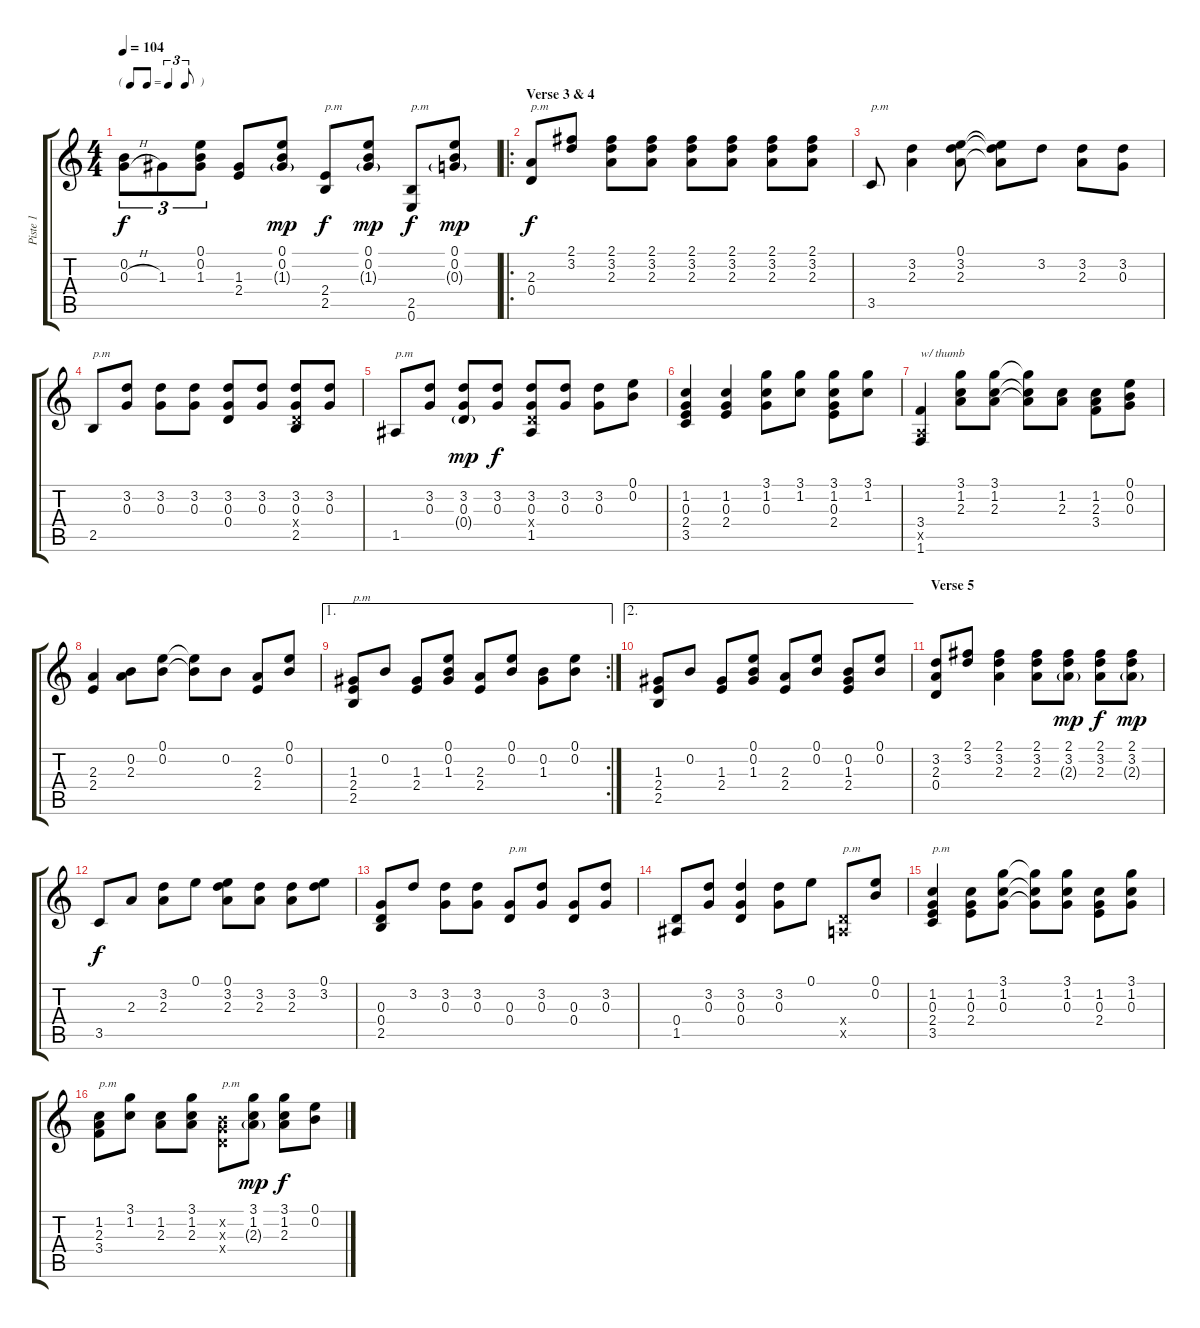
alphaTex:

\track ("Piste 1" "Piste 1") {instrument acousticguitarsteel}
\staff {score tabs}
\tuning (E4 B3 G3 D3 A2 E2) {hide}
\ts (4 4)
\tf triplet8th
\tempo 104
\clef g2
\ks c
(0.2 0.3{h}).8{tu (3 2) dy f} 1.3.8{tu (3 2)} (0.1 0.2 1.3).8{tu (3 2)} (1.3 2.4).8 (0.1 0.2 1.3{g}).8{dy mp} (2.4 2.5).8{txt "p.m" dy f} (0.1 0.2 1.3{g}).8{dy mp} (2.5 0.6).8{txt "p.m" dy f} (0.1 0.2 0.3{g}).8{dy mp} |
\ro
\section ("" "Verse 3 & 4")
(2.3 0.4).8{txt "p.m" dy f} (2.1 3.2).8 (2.1 3.2 2.3).8 (2.1 3.2 2.3).8 (2.1 3.2 2.3).8 (2.1 3.2 2.3).8 (2.1 3.2 2.3).8 (2.1 3.2 2.3).8 |
3.5.8{txt "p.m"} (3.2 2.3).4 (0.1 3.2 2.3).8 (0.1{t} 3.2{t} 2.3{t}).8 3.2.8 (3.2 2.3).8 (3.2 0.3).8 |
2.5.8{txt "p.m"} (3.2 0.3).8 (3.2 0.3).8 (3.2 0.3).8 (3.2 0.3 0.4).8 (3.2 0.3).8 (3.2 0.3 0.4{x} 2.5).8 (3.2 0.3).8 |
1.5.8{txt "p.m"} (3.2 0.3).8 (3.2 0.3 0.4{g}).8{dy mp} (3.2 0.3).8{dy f} (3.2 0.3 0.4{x} 1.5).8 (3.2 0.3).8 (3.2 0.3).8 (0.1 0.2).8 |
(1.2 0.3 2.4 3.5).4 (1.2 0.3 2.4).4 (3.1 1.2 0.3).8 (3.1 1.2).8 (3.1 1.2 0.3 2.4).8 (3.1 1.2).8 |
(3.4 0.5{x} 1.6).4{txt "w/ thumb"} (3.1 1.2 2.3).8 (3.1 1.2 2.3).8 (3.1{t} 1.2{t} 2.3{t}).8 (1.2 2.3).8 (1.2 2.3 3.4).8 (0.1 0.2 0.3).8 |
(2.3 2.4).4 (0.2 2.3).8 (0.1 0.2).8 (0.1{t} 0.2{t}).8 0.2.8 (2.3 2.4).8 (0.1 0.2).8 |
\ae 1
\rc 2
(1.3 2.4 2.5).8{txt "p.m"} 0.2.8 (1.3 2.4).8 (0.1 0.2 1.3).8 (2.3 2.4).8 (0.1 0.2).8 (0.2 1.3).8 (0.1 0.2).8 |
\ae 2
(1.3 2.4 2.5).8 0.2.8 (1.3 2.4).8 (0.1 0.2 1.3).8 (2.3 2.4).8 (0.1 0.2).8 (0.2 1.3 2.4).8 (0.1 0.2).8 |
\section ("" "Verse 5")
(3.2 2.3 0.4).8 (2.1 3.2).8 (2.1 3.2 2.3).4 (2.1 3.2 2.3).8 (2.1 3.2 2.3{g}).8{dy mp} (2.1 3.2 2.3).8{dy f} (2.1 3.2 2.3{g}).8{dy mp} |
3.5.8{dy f} 2.3.8 (3.2 2.3).8 0.1.8 (0.1 3.2 2.3).8 (3.2 2.3).8 (3.2 2.3).8 (0.1 3.2).8 |
(0.3 0.4 2.5).8 3.2.8 (3.2 0.3).8 (3.2 0.3).8 (0.3 0.4).8{txt "p.m"} (3.2 0.3).8 (0.3 0.4).8 (3.2 0.3).8 |
(0.4 1.5).8 (3.2 0.3).8 (3.2 0.3 0.4).4 (3.2 0.3).8 0.1.8 (0.4{x} 0.5{x}).8{txt "p.m"} (0.1 0.2).8 |
(1.2 0.3 2.4 3.5).4{txt "p.m"} (1.2 0.3 2.4).8 (3.1 1.2 0.3).8 (3.1{t} 1.2{t} 0.3{t}).8 (3.1 1.2 0.3).8 (1.2 0.3 2.4).8 (3.1 1.2 0.3).8 |
(1.2 2.3 3.4).8{txt "p.m"} (3.1 1.2).8 (1.2 2.3).8 (3.1 1.2 2.3).8 (0.2{x} 0.3{x} 0.4{x}).8{txt "p.m"} (3.1 1.2 2.3{g}).8{dy mp} (3.1 1.2 2.3).8{dy f} (0.1 0.2).8
